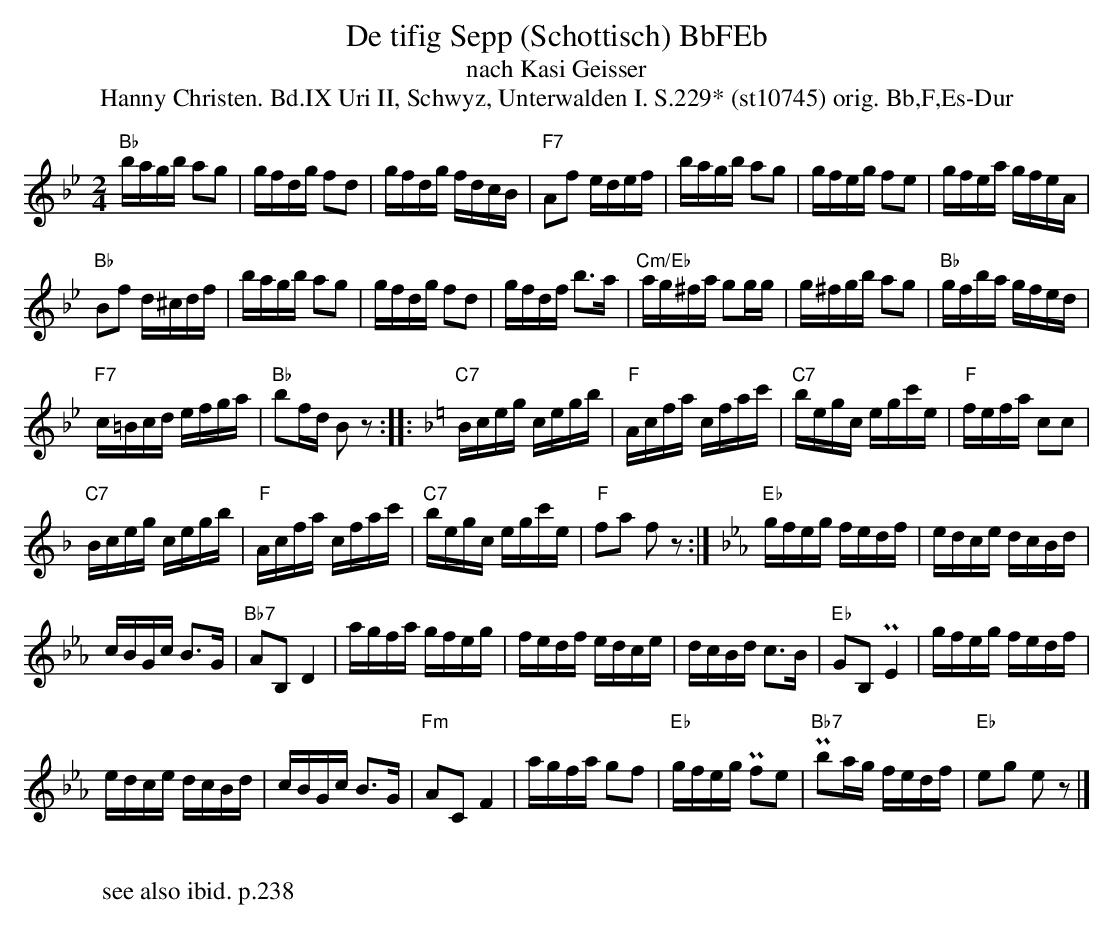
X:1
T: De tifig Sepp (Schottisch) BbFEb
T: nach Kasi Geisser
T:Hanny Christen. Bd.IX Uri II, Schwyz, Unterwalden I. S.229* (st10745) orig. Bb,F,Es-Dur
M:2/4
L:1/16
K:Bb
"Bb"bagb a2g2 | gfdg f2d2 | gfdg fdcB | "F7"A2f2 edef | bagb a2g2 | gfeg f2e2 | gfea gfeA |
"Bb"B2f2 d^cdf | bagb a2g2 | gfdg f2d2 | gfdf b3a | "Cm/Eb"ag^fa g2gg | g^fgb a2g2 | "Bb"gfba gfed |
"F7"c=Bcd efga | "Bb"b2fd B2 z2 ::[K:F] "C7"Bceg cegb | "F"Acfa cfac' | "C7"begc egc'e | "F"fefa c2c2 |
"C7"Bceg cegb | "F"Acfa cfac' | "C7"begc egc'e | "F"f2a2 f2z2 :| [K:Eb] "Eb"gfeg fedf | edce dcBd |
cBGc B3G | "Bb7"A2B,2 D4 | agfa gfeg | fedf edce | dcBd c3B | "Eb"G2B,2 PE4 | gfeg fedf |
edce dcBd | cBGc B3G | "Fm"A2C2 F4 | agfa g2f2 | "Eb"gfeg Pf2e2 | "Bb7"Pb2ag fedf | "Eb"e2g2 e2 z2 |]
W:
W: see also ibid. p.238
